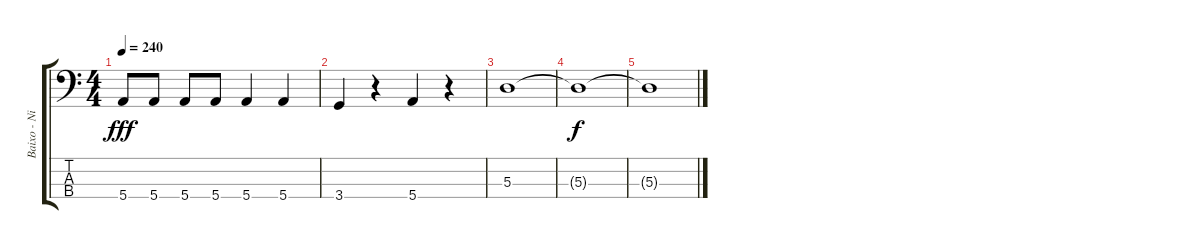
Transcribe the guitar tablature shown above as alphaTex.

\track ("Baixo - Nikola" "Baixo - Ni") {instrument electricbasspick}
\staff {score tabs}
\tuning (G2 D2 A1 E1) {hide}
\ts (4 4)
\tempo 240
\clef f4
\ks c
5.4.8{dy fff} 5.4.8 5.4.8 5.4.8 5.4.4 5.4.4 |
3.4.4 r.4 5.4.4 r.4 |
5.3.1 |
5.3{t}.1{dy f} |
5.3{t}.1
